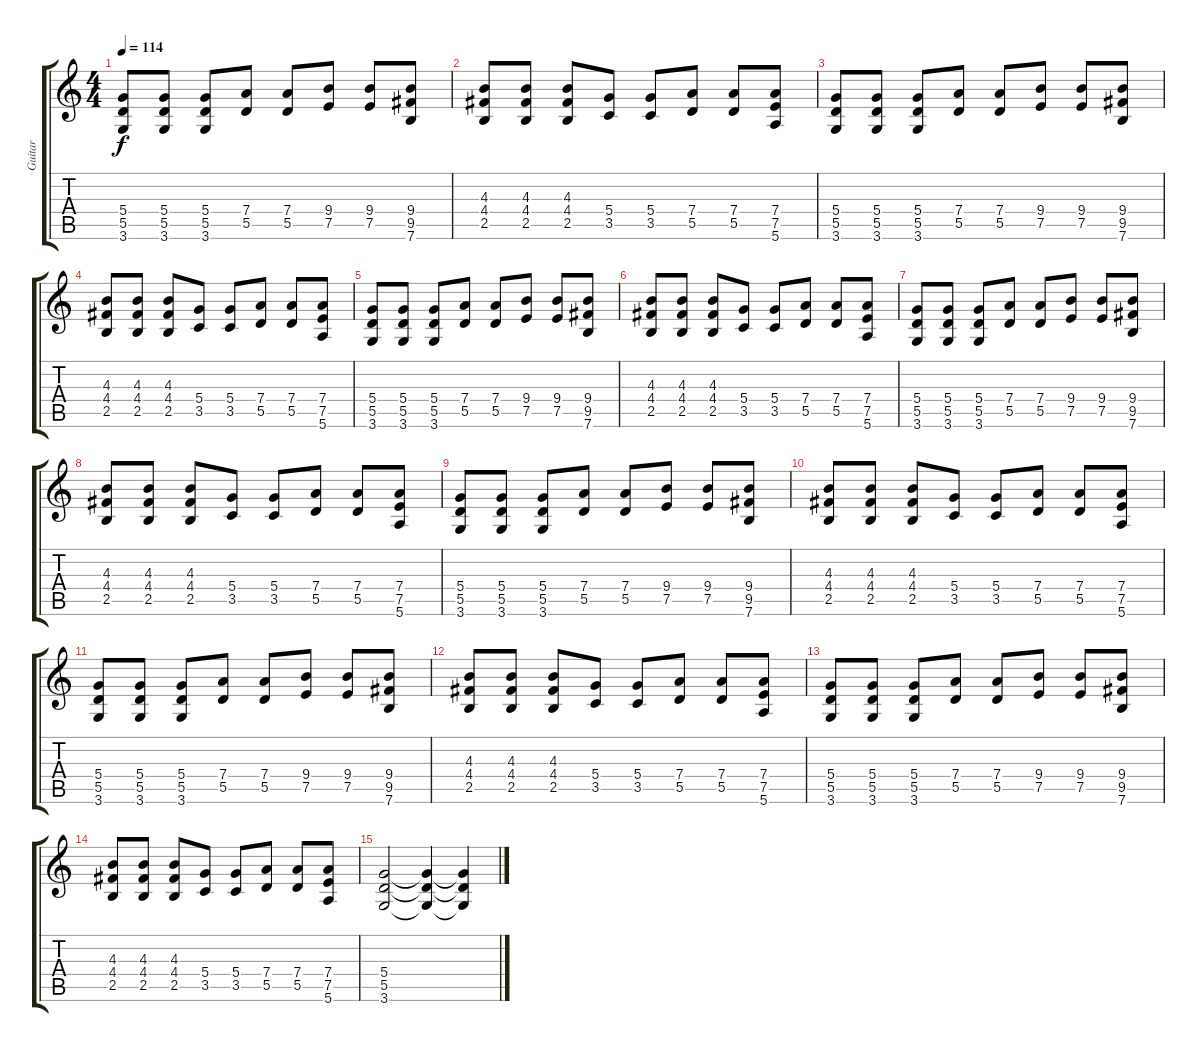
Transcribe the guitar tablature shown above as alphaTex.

\track ("Guitar" "Guitar") {instrument distortionguitar}
\staff {score tabs}
\tuning (E4 B3 G3 D3 A2 E2) {hide}
\ts (4 4)
\tempo 114
\clef g2
\ks c
(5.4 5.5 3.6).8{dy f} (5.4 5.5 3.6).8 (5.4 5.5 3.6).8 (7.4 5.5).8 (7.4 5.5).8 (9.4 7.5).8 (9.4 7.5).8 (9.4 9.5 7.6).8 |
(4.3 4.4 2.5).8 (4.3 4.4 2.5).8 (4.3 4.4 2.5).8 (5.4 3.5).8 (5.4 3.5).8 (7.4 5.5).8 (7.4 5.5).8 (7.4 7.5 5.6).8 |
(5.4 5.5 3.6).8 (5.4 5.5 3.6).8 (5.4 5.5 3.6).8 (7.4 5.5).8 (7.4 5.5).8 (9.4 7.5).8 (9.4 7.5).8 (9.4 9.5 7.6).8 |
(4.3 4.4 2.5).8 (4.3 4.4 2.5).8 (4.3 4.4 2.5).8 (5.4 3.5).8 (5.4 3.5).8 (7.4 5.5).8 (7.4 5.5).8 (7.4 7.5 5.6).8 |
(5.4 5.5 3.6).8 (5.4 5.5 3.6).8 (5.4 5.5 3.6).8 (7.4 5.5).8 (7.4 5.5).8 (9.4 7.5).8 (9.4 7.5).8 (9.4 9.5 7.6).8 |
(4.3 4.4 2.5).8 (4.3 4.4 2.5).8 (4.3 4.4 2.5).8 (5.4 3.5).8 (5.4 3.5).8 (7.4 5.5).8 (7.4 5.5).8 (7.4 7.5 5.6).8 |
(5.4 5.5 3.6).8 (5.4 5.5 3.6).8 (5.4 5.5 3.6).8 (7.4 5.5).8 (7.4 5.5).8 (9.4 7.5).8 (9.4 7.5).8 (9.4 9.5 7.6).8 |
(4.3 4.4 2.5).8 (4.3 4.4 2.5).8 (4.3 4.4 2.5).8 (5.4 3.5).8 (5.4 3.5).8 (7.4 5.5).8 (7.4 5.5).8 (7.4 7.5 5.6).8 |
(5.4 5.5 3.6).8 (5.4 5.5 3.6).8 (5.4 5.5 3.6).8 (7.4 5.5).8 (7.4 5.5).8 (9.4 7.5).8 (9.4 7.5).8 (9.4 9.5 7.6).8 |
(4.3 4.4 2.5).8 (4.3 4.4 2.5).8 (4.3 4.4 2.5).8 (5.4 3.5).8 (5.4 3.5).8 (7.4 5.5).8 (7.4 5.5).8 (7.4 7.5 5.6).8 |
(5.4 5.5 3.6).8 (5.4 5.5 3.6).8 (5.4 5.5 3.6).8 (7.4 5.5).8 (7.4 5.5).8 (9.4 7.5).8 (9.4 7.5).8 (9.4 9.5 7.6).8 |
(4.3 4.4 2.5).8 (4.3 4.4 2.5).8 (4.3 4.4 2.5).8 (5.4 3.5).8 (5.4 3.5).8 (7.4 5.5).8 (7.4 5.5).8 (7.4 7.5 5.6).8 |
(5.4 5.5 3.6).8 (5.4 5.5 3.6).8 (5.4 5.5 3.6).8 (7.4 5.5).8 (7.4 5.5).8 (9.4 7.5).8 (9.4 7.5).8 (9.4 9.5 7.6).8 |
(4.3 4.4 2.5).8 (4.3 4.4 2.5).8 (4.3 4.4 2.5).8 (5.4 3.5).8 (5.4 3.5).8 (7.4 5.5).8 (7.4 5.5).8 (7.4 7.5 5.6).8 |
(5.4 5.5 3.6).2 (5.4{t} 5.5{t} 3.6{t}).4 (5.4{t} 5.5{t} 3.6{t}).4
